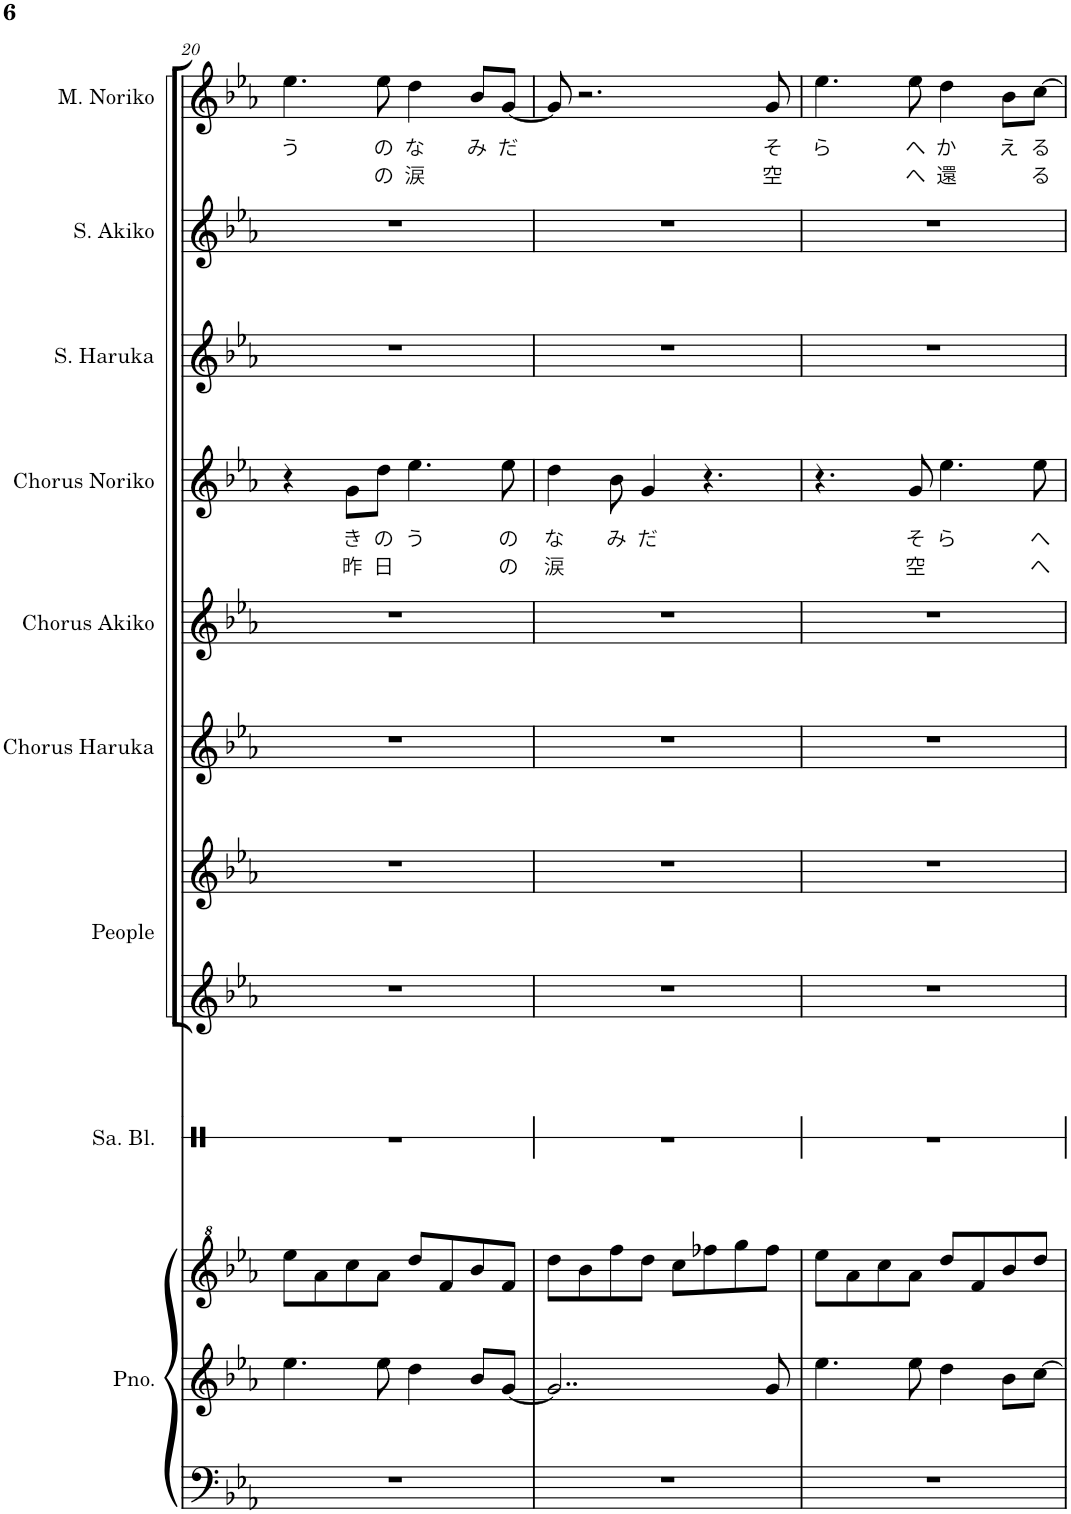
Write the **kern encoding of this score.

**kern	**kern	**kern	**kern	**kern	**kern	**kern	**kern	**kern	**text	**text	**kern	**kern	**kern	**text	**text
*part9	*part9	*part9	*part8	*part7	*part7	*part6	*part5	*part4	*part4	*part4	*part3	*part2	*part1	*part1	*part1
*staff12	*staff11	*staff10	*staff9	*staff8	*staff7	*staff6	*staff5	*staff4	*staff4	*staff4	*staff3	*staff2	*staff1	*staff1	*staff1
*I"钢琴	*	*	*I"沙锤块	*I"人们	*	*I"霜月はるか和声	*I"志方あきこ和声	*I"みとせのりこ和声	*	*	*I"霜月はるか	*I"志方あきこ	*I"みとせのりこ	*	*
!!LO:PB:g=z
*clefF4	*clefG2	*clefG^2	*clefX	*clefG2	*clefG2	*clefG2	*clefG2	*clefG2	*	*	*clefG2	*clefG2	*clefG2	*	*
*k[b-e-a-]	*k[b-e-a-]	*k[b-e-a-]	*k[]	*k[b-e-a-]	*k[b-e-a-]	*k[b-e-a-]	*k[b-e-a-]	*k[b-e-a-]	*	*	*k[b-e-a-]	*k[b-e-a-]	*k[b-e-a-]	*	*
*M4/4	*M4/4	*M4/4	*M4/4	*M4/4	*M4/4	*M4/4	*M4/4	*M4/4	*	*	*M4/4	*M4/4	*M4/4	*	*
=20	=20	=20	=20	=20	=20	=20	=20	=20	=20	=20	=20	=20	=20	=20	=20
!	!	!	!	!	!	!	!	!	!	!	!	!	!	!LO:LY:b	!
1r	4.ee-\	8eee-\L	1r	1r	1r	1r	1r	4r	.	.	1r	1r	4.ee-\	う	.
.	.	8aa-\	.	.	.	.	.	.	.	.	.	.	.	.	.
!	!	!	!	!	!	!	!	!	!LO:LY:b	!LO:LY:b	!	!	!	!	!
.	.	8ccc\	.	.	.	.	.	8g\L	き	昨	.	.	.	.	.
!	!	!	!	!	!	!	!	!	!LO:LY:b	!LO:LY:b	!	!	!	!LO:LY:b	!LO:LY:b
.	8ee-\	8aa-\J	.	.	.	.	.	8dd\J	の	日	.	.	8ee-\	の	の
!	!	!	!	!	!	!	!	!	!LO:LY:b	!	!	!	!	!LO:LY:b	!LO:LY:b
.	4dd\	8ddd/L	.	.	.	.	.	4.ee-\	う	.	.	.	4dd\	な	涙
.	.	8ff/	.	.	.	.	.	.	.	.	.	.	.	.	.
!	!	!	!	!	!	!	!	!	!	!	!	!	!	!LO:LY:b	!
.	8b-/L	8bb-/	.	.	.	.	.	.	.	.	.	.	8b-/L	み	.
!	!	!	!	!	!	!	!	!	!LO:LY:b	!LO:LY:b	!	!	!	!LO:LY:b	!
.	[8g/J	8ff/J	.	.	.	.	.	8ee-\	の	の	.	.	[8g/J	だ	.
=21	=21	=21	=21	=21	=21	=21	=21	=21	=21	=21	=21	=21	=21	=21	=21
!	!	!	!	!	!	!	!	!	!LO:LY:b	!LO:LY:b	!	!	!	!	!
1r	2..g/]	8ddd\L	1r	1r	1r	1r	1r	4dd\	な	涙	1r	1r	8g/]	.	.
.	.	8bb-\	.	.	.	.	.	.	.	.	.	.	2.r	.	.
!	!	!	!	!	!	!	!	!	!LO:LY:b	!	!	!	!	!	!
.	.	8fff\	.	.	.	.	.	8b-\	み	.	.	.	.	.	.
!	!	!	!	!	!	!	!	!	!LO:LY:b	!	!	!	!	!	!
.	.	8ddd\J	.	.	.	.	.	4g/	だ	.	.	.	.	.	.
.	.	8ccc\L	.	.	.	.	.	.	.	.	.	.	.	.	.
.	.	8fff-X\	.	.	.	.	.	4.r	.	.	.	.	.	.	.
.	.	8ggg\	.	.	.	.	.	.	.	.	.	.	.	.	.
!	!	!	!	!	!	!	!	!	!	!	!	!	!	!LO:LY:b	!LO:LY:b
.	8g/	8fff-\J	.	.	.	.	.	.	.	.	.	.	8g/	そ	空
=22	=22	=22	=22	=22	=22	=22	=22	=22	=22	=22	=22	=22	=22	=22	=22
!	!	!	!	!	!	!	!	!	!	!	!	!	!	!LO:LY:b	!
1r	4.ee-\	8eee-\L	1r	1r	1r	1r	1r	4.r	.	.	1r	1r	4.ee-\	ら	.
.	.	8aa-\	.	.	.	.	.	.	.	.	.	.	.	.	.
.	.	8ccc\	.	.	.	.	.	.	.	.	.	.	.	.	.
!	!	!	!	!	!	!	!	!	!LO:LY:b	!LO:LY:b	!	!	!	!LO:LY:b	!LO:LY:b
.	8ee-\	8aa-\J	.	.	.	.	.	8g/	そ	空	.	.	8ee-\	へ	へ
!	!	!	!	!	!	!	!	!	!LO:LY:b	!	!	!	!	!LO:LY:b	!LO:LY:b
.	4dd\	8ddd/L	.	.	.	.	.	4.ee-\	ら	.	.	.	4dd\	か	還
.	.	8ff/	.	.	.	.	.	.	.	.	.	.	.	.	.
!	!	!	!	!	!	!	!	!	!	!	!	!	!	!LO:LY:b	!
.	8b-\L	8bb-/	.	.	.	.	.	.	.	.	.	.	8b-\L	え	.
!	!	!	!	!	!	!	!	!	!LO:LY:b	!LO:LY:b	!	!	!	!LO:LY:b	!LO:LY:b
.	[8cc\J	8ddd/J	.	.	.	.	.	8ee-\	へ	へ	.	.	[8cc\J	る	る
=	=	=	=	=	=	=	=	=	=	=	=	=	=	=	=
*-	*-	*-	*-	*-	*-	*-	*-	*-	*-	*-	*-	*-	*-	*-	*-
